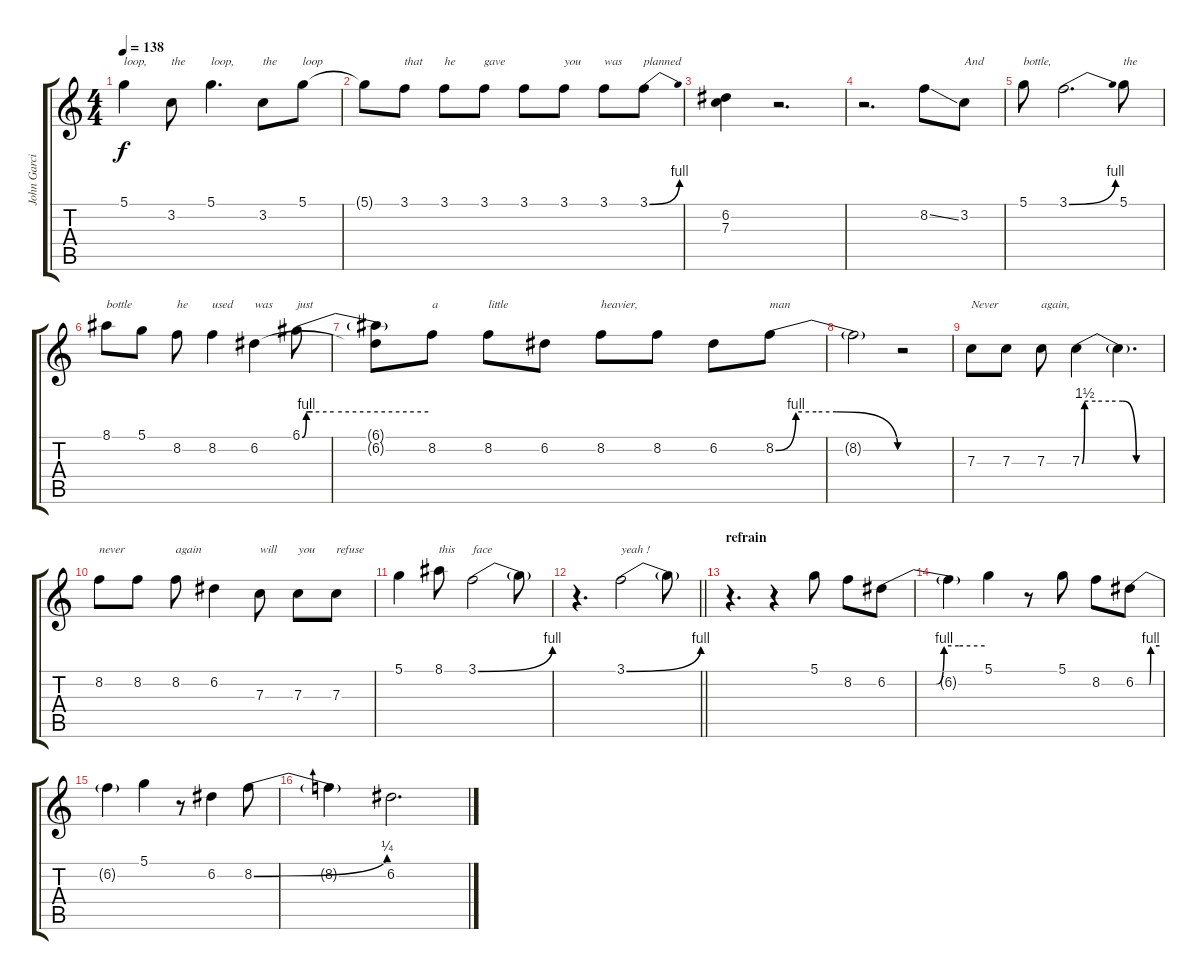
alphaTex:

\track ("John Garcia" "John Garci") {instrument acousticguitarsteel}
\staff {score tabs}
\tuning (D4 A3 F3 C3 G2 C2) {hide}
\ts (4 4)
\tempo 138
\clef g2
\ks c
5.1.4{txt "loop," dy f} 3.2.8{txt "the"} 5.1.4{d txt "loop,"} 3.2.8{txt "the"} 5.1.8{txt "loop"} |
5.1{t}.8 3.1.8{txt "that"} 3.1.8{txt "he"} 3.1.8{txt "gave"} 3.1.8 3.1.8{txt "you"} 3.1.8{txt "was"} 3.1{be (bend 0 0 60 4)}.8{txt "planned"} |
(6.2 7.3).4 r.2{d} |
r.2{d} 8.2{ss}.8 3.2.8{txt "And"} |
5.1.8{txt "bottle,"} 3.1{be (bend 0 0 60 4)}.2{d} 5.1.8{txt "the"} |
8.1.8{txt "bottle"} 5.1.8 8.2.8{txt "he"} 8.2.4{txt "used"} 6.2.4{txt "was"} 6.1{be (custom 0 0 2 4 5 4 15 4 60 4)}.8{txt "just"} |
(6.1{t} 6.2{t}).8 8.2.8{txt "a"} 8.2.8{txt "little"} 6.2.8 8.2.8{txt "heavier,"} 8.2.8 6.2.8 8.2{be (custom 0 0 10 4 20 4 30 4 60 0)}.8{txt "man"} |
8.2{t}.2 r.2 |
7.3.8{txt "Never"} 7.3.8 7.3.8{txt "again,"} 7.3{be (custom 0 0 2 6 10 6 20 6 30 6 40 0 60 0)}.4 7.3{t}.4{d} |
8.2.8{txt "never"} 8.2.8 8.2.8{txt "again"} 6.2.4 7.3.8{txt "will"} 7.3.8{txt "you"} 7.3.8{txt "refuse"} |
5.1.4 8.1.8{txt "this"} 3.1{be (bend 0 0 60 4)}.2{txt "face"} 3.1{t}.8 |
\barLineRight lightlight
r.4{d} 3.1{be (bend 0 0 60 4)}.2{txt "yeah !"} 3.1{t}.8 |
\section ("" "refrain")
r.4{d} r.4 5.1.8 8.2.8 6.2{be (custom 0 0 15 0 28 0 30 0 35 4 44 4 60 4)}.8 |
6.2{t}.4 5.1.4 r.8 5.1.8 8.2.8 6.2{be (custom 0 0 15 0 35 0 38 4 60 4)}.8 |
6.2{t}.4 5.1.4 r.8 6.2.4 8.2{be (bend 0 0 60 1)}.8 |
8.2{t}.4 6.2.2{d}
